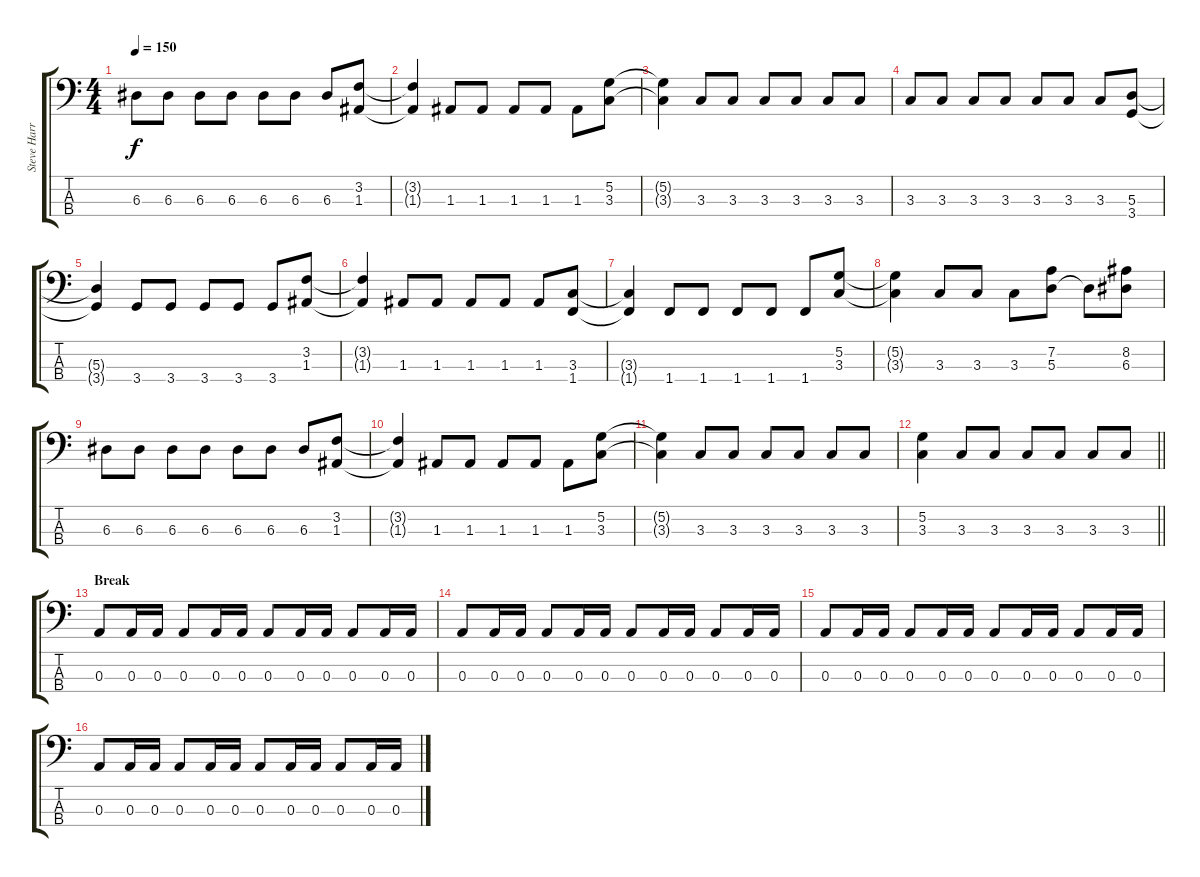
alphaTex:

\track ("Steve Harris" "Steve Harr") {instrument electricbassfinger}
\staff {score tabs}
\tuning (G2 D2 A1 E1) {hide}
\ts (4 4)
\tempo 150
\clef f4
\ks c
6.3.8{dy f} 6.3.8 6.3.8 6.3.8 6.3.8 6.3.8 6.3.8 (3.2 1.3).8 |
(3.2{t} 1.3{t}).4 1.3.8 1.3.8 1.3.8 1.3.8 1.3.8 (5.2 3.3).8 |
(5.2{t} 3.3{t}).4 3.3.8 3.3.8 3.3.8 3.3.8 3.3.8 3.3.8 |
3.3.8 3.3.8 3.3.8 3.3.8 3.3.8 3.3.8 3.3.8 (5.3 3.4).8 |
(5.3{t} 3.4{t}).4 3.4.8 3.4.8 3.4.8 3.4.8 3.4.8 (3.2 1.3).8 |
(3.2{t} 1.3{t}).4 1.3.8 1.3.8 1.3.8 1.3.8 1.3.8 (3.3 1.4).8 |
(3.3{t} 1.4{t}).4 1.4.8 1.4.8 1.4.8 1.4.8 1.4.8 (5.2 3.3).8 |
(5.2{t} 3.3{t}).4 3.3.8 3.3.8 3.3.8 (7.2 5.3).8 5.3{t}.8 (8.2 6.3).8 |
6.3.8 6.3.8 6.3.8 6.3.8 6.3.8 6.3.8 6.3.8 (3.2 1.3).8 |
(3.2{t} 1.3{t}).4 1.3.8 1.3.8 1.3.8 1.3.8 1.3.8 (5.2 3.3).8 |
(5.2{t} 3.3{t}).4 3.3.8 3.3.8 3.3.8 3.3.8 3.3.8 3.3.8 |
\barLineRight lightlight
(5.2 3.3).4 3.3.8 3.3.8 3.3.8 3.3.8 3.3.8 3.3.8 |
\section ("" "Break")
0.3.8 0.3.16 0.3.16 0.3.8 0.3.16 0.3.16 0.3.8 0.3.16 0.3.16 0.3.8 0.3.16 0.3.16 |
0.3.8 0.3.16 0.3.16 0.3.8 0.3.16 0.3.16 0.3.8 0.3.16 0.3.16 0.3.8 0.3.16 0.3.16 |
0.3.8 0.3.16 0.3.16 0.3.8 0.3.16 0.3.16 0.3.8 0.3.16 0.3.16 0.3.8 0.3.16 0.3.16 |
0.3.8 0.3.16 0.3.16 0.3.8 0.3.16 0.3.16 0.3.8 0.3.16 0.3.16 0.3.8 0.3.16 0.3.16
